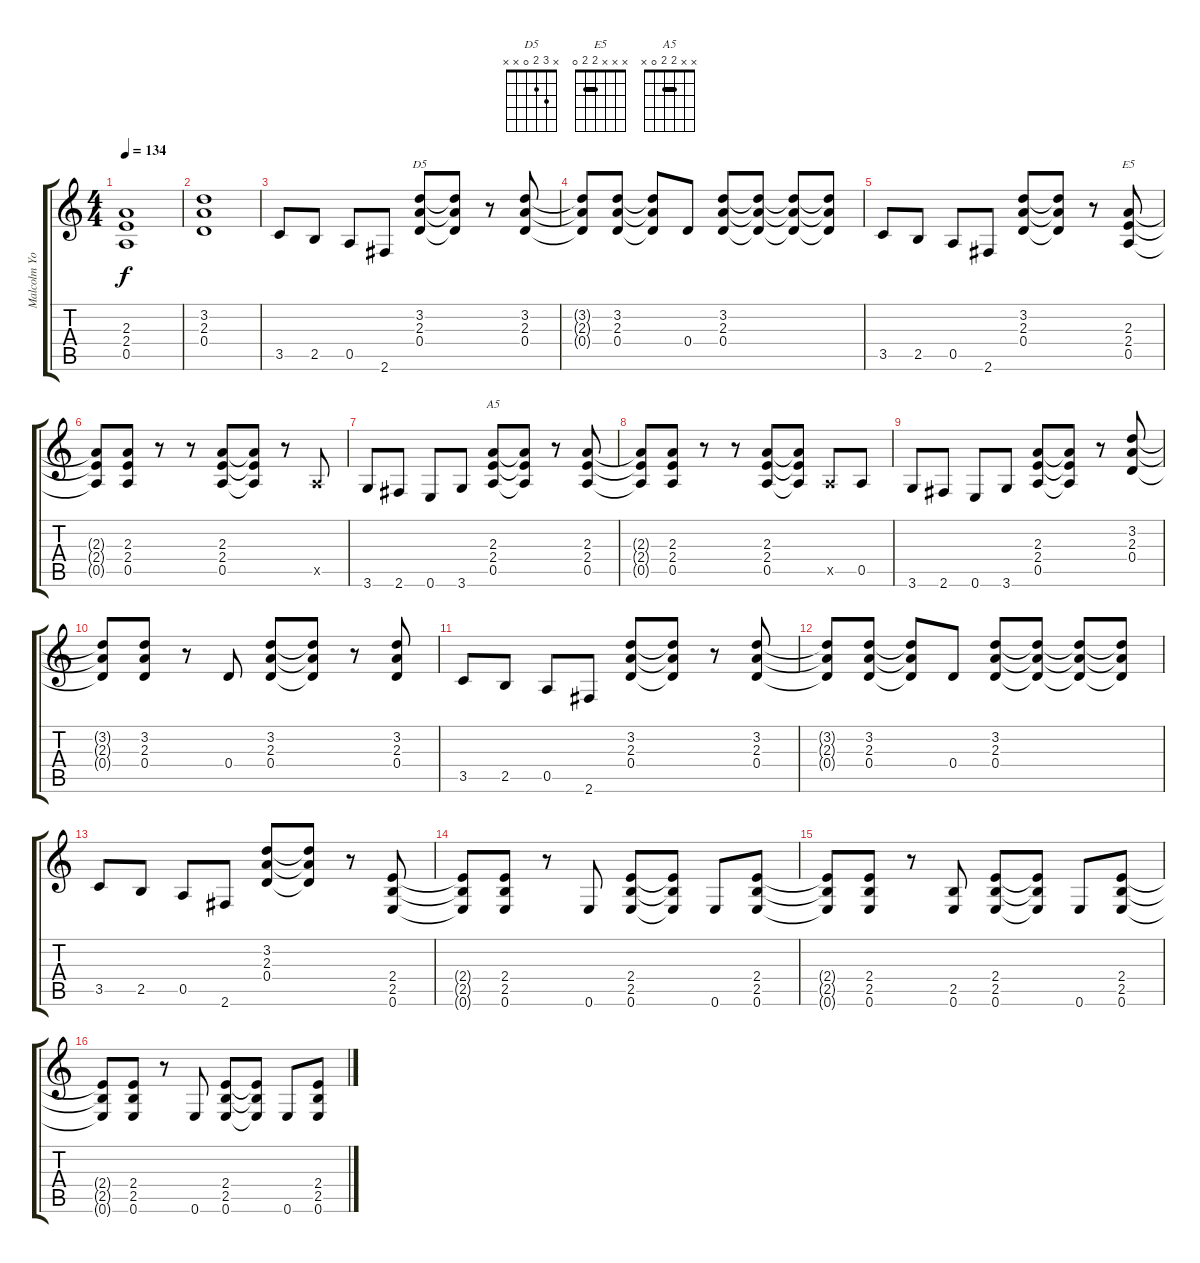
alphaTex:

\track ("Malcolm Young " "Malcolm Yo") {instrument overdrivenguitar}
\staff {score tabs}
\tuning (E4 B3 G3 D3 A2 E2) {hide}
\chord ("D5" x 3 2 0 x x)
\chord ("E5" x x x 2 2 0) {barre 2}
\chord ("A5" x x 2 2 0 x) {barre 2}
\ts (4 4)
\tempo 134
\clef g2
\ks c
(2.3{t} 2.4{t} 0.5{t}).1{dy f} |
(3.2 2.3 0.4).1 |
3.5.8 2.5.8 0.5.8 2.6.8 (3.2 2.3 0.4).8{ch "D5"} (3.2{t} 2.3{t} 0.4{t}).8 r.8 (3.2 2.3 0.4).8 |
(3.2{t} 2.3{t} 0.4{t}).8 (3.2 2.3 0.4).8 (3.2{t} 2.3{t} 0.4{t}).8 0.4.8 (3.2 2.3 0.4).8 (3.2{t} 2.3{t} 0.4{t}).8 (3.2{t} 2.3{t} 0.4{t}).8 (3.2{t} 2.3{t} 0.4{t}).8 |
3.5.8 2.5.8 0.5.8 2.6.8 (3.2 2.3 0.4).8 (3.2{t} 2.3{t} 0.4{t}).8 r.8 (2.3 2.4 0.5).8{ch "E5"} |
(2.3{t} 2.4{t} 0.5{t}).8 (2.3 2.4 0.5).8 r.8 r.8 (2.3 2.4 0.5).8 (2.3{t} 2.4{t} 0.5{t}).8 r.8 0.5{x}.8 |
3.6.8 2.6.8 0.6.8 3.6.8 (2.3 2.4 0.5).8{ch "A5"} (2.3{t} 2.4{t} 0.5{t}).8 r.8 (2.3 2.4 0.5).8 |
(2.3{t} 2.4{t} 0.5{t}).8 (2.3 2.4 0.5).8 r.8 r.8 (2.3 2.4 0.5).8 (2.3{t} 2.4{t} 0.5{t}).8 0.5{x}.8 0.5.8 |
3.6.8 2.6.8 0.6.8 3.6.8 (2.3 2.4 0.5).8 (2.3{t} 2.4{t} 0.5{t}).8 r.8 (3.2 2.3 0.4).8 |
(3.2{t} 2.3{t} 0.4{t}).8 (3.2 2.3 0.4).8 r.8 0.4.8 (3.2 2.3 0.4).8 (3.2{t} 2.3{t} 0.4{t}).8 r.8 (3.2 2.3 0.4).8 |
3.5.8 2.5.8 0.5.8 2.6.8 (3.2 2.3 0.4).8 (3.2{t} 2.3{t} 0.4{t}).8 r.8 (3.2 2.3 0.4).8 |
(3.2{t} 2.3{t} 0.4{t}).8 (3.2 2.3 0.4).8 (3.2{t} 2.3{t} 0.4{t}).8 0.4.8 (3.2 2.3 0.4).8 (3.2{t} 2.3{t} 0.4{t}).8 (3.2{t} 2.3{t} 0.4{t}).8 (3.2{t} 2.3{t} 0.4{t}).8 |
3.5.8 2.5.8 0.5.8 2.6.8 (3.2 2.3 0.4).8 (3.2{t} 2.3{t} 0.4{t}).8 r.8 (2.4 2.5 0.6).8 |
(2.4{t} 2.5{t} 0.6{t}).8 (2.4 2.5 0.6).8 r.8 0.6.8 (2.4 2.5 0.6).8 (2.4{t} 2.5{t} 0.6{t}).8 0.6.8 (2.4 2.5 0.6).8 |
(2.4{t} 2.5{t} 0.6{t}).8 (2.4 2.5 0.6).8 r.8 (2.5 0.6).8 (2.4 2.5 0.6).8 (2.4{t} 2.5{t} 0.6{t}).8 0.6.8 (2.4 2.5 0.6).8 |
(2.4{t} 2.5{t} 0.6{t}).8 (2.4 2.5 0.6).8 r.8 0.6.8 (2.4 2.5 0.6).8 (2.4{t} 2.5{t} 0.6{t}).8 0.6.8 (2.4 2.5 0.6).8
